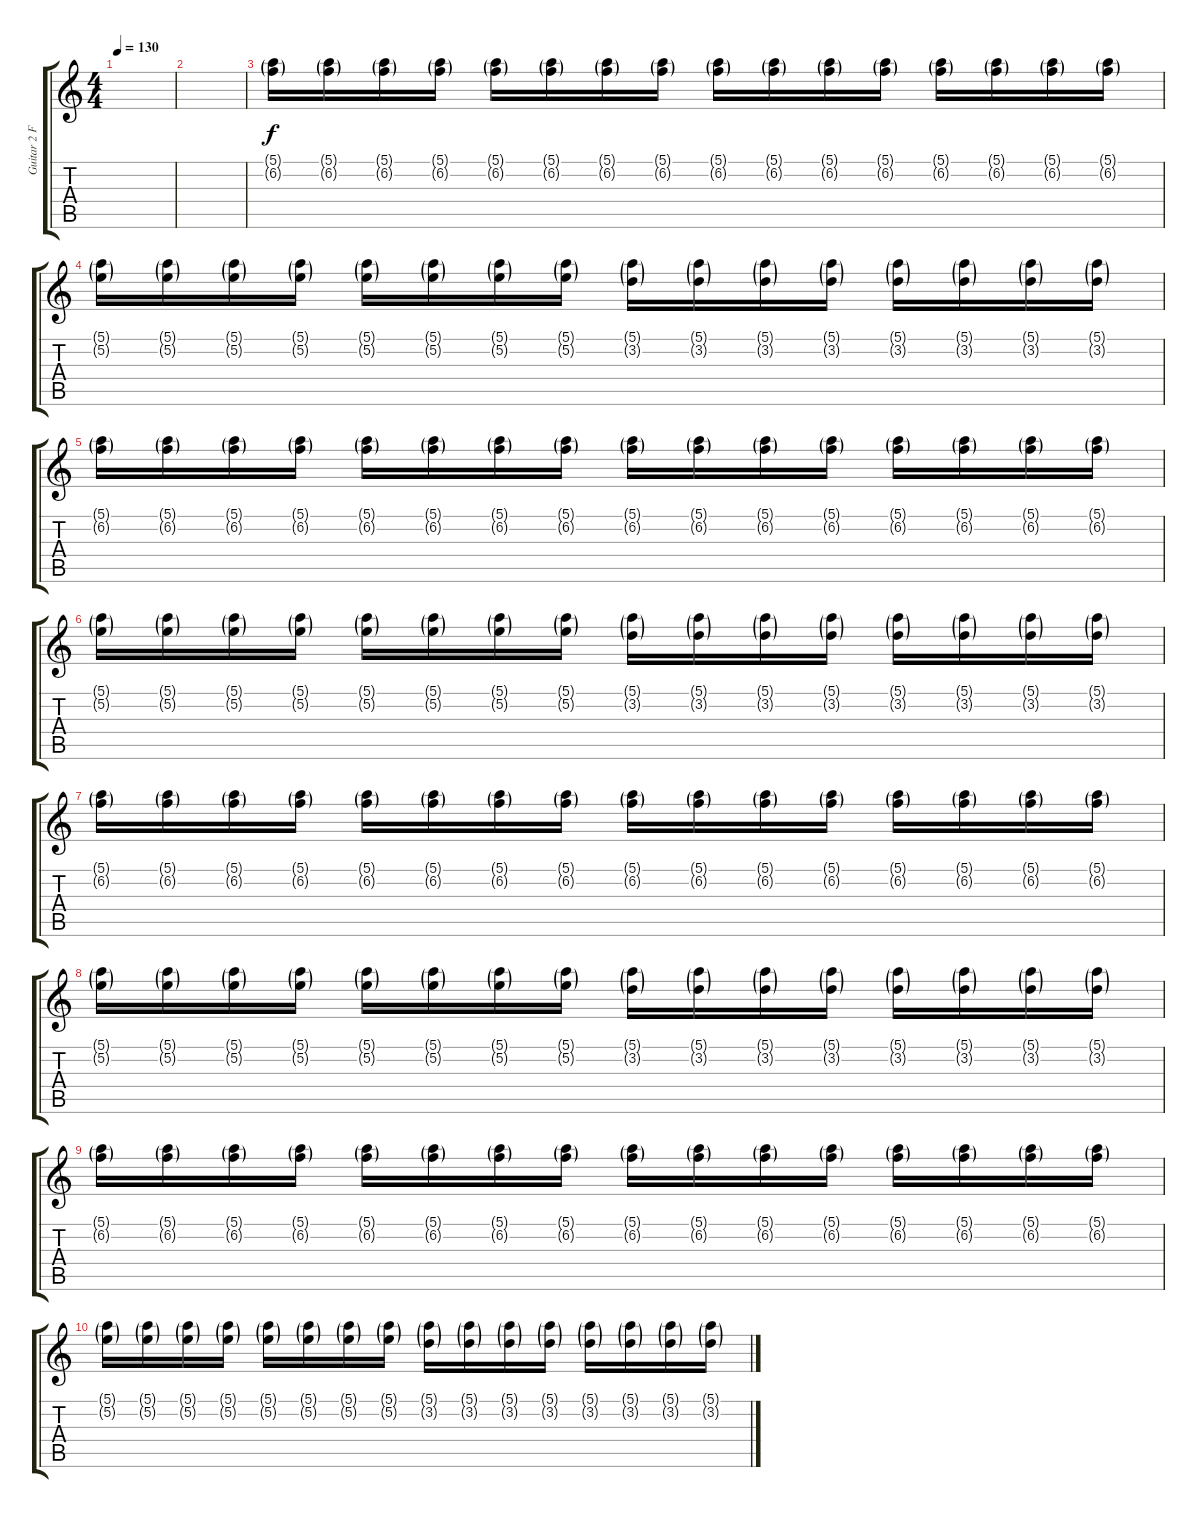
\track ("Guitar 2 FX" "Guitar 2 F") {instrument electricguitarclean}
\staff {score tabs}
\tuning (E4 B3 G3 D3 A2 E2) {hide}
\ts (4 4)
\tempo 130
\clef g2
\ks c
|
|
(5.1{g} 6.2{g}).16 (5.1{g} 6.2{g}).16 (5.1{g} 6.2{g}).16 (5.1{g} 6.2{g}).16 (5.1{g} 6.2{g}).16 (5.1{g} 6.2{g}).16 (5.1{g} 6.2{g}).16 (5.1{g} 6.2{g}).16 (5.1{g} 6.2{g}).16 (5.1{g} 6.2{g}).16 (5.1{g} 6.2{g}).16 (5.1{g} 6.2{g}).16 (5.1{g} 6.2{g}).16 (5.1{g} 6.2{g}).16 (5.1{g} 6.2{g}).16 (5.1{g} 6.2{g}).16 |
(5.1{g} 5.2{g}).16 (5.1{g} 5.2{g}).16 (5.1{g} 5.2{g}).16 (5.1{g} 5.2{g}).16 (5.1{g} 5.2{g}).16 (5.1{g} 5.2{g}).16 (5.1{g} 5.2{g}).16 (5.1{g} 5.2{g}).16 (5.1{g} 3.2{g}).16 (5.1{g} 3.2{g}).16 (5.1{g} 3.2{g}).16 (5.1{g} 3.2{g}).16 (5.1{g} 3.2{g}).16 (5.1{g} 3.2{g}).16 (5.1{g} 3.2{g}).16 (5.1{g} 3.2{g}).16 |
(5.1{g} 6.2{g}).16 (5.1{g} 6.2{g}).16 (5.1{g} 6.2{g}).16 (5.1{g} 6.2{g}).16 (5.1{g} 6.2{g}).16 (5.1{g} 6.2{g}).16 (5.1{g} 6.2{g}).16 (5.1{g} 6.2{g}).16 (5.1{g} 6.2{g}).16 (5.1{g} 6.2{g}).16 (5.1{g} 6.2{g}).16 (5.1{g} 6.2{g}).16 (5.1{g} 6.2{g}).16 (5.1{g} 6.2{g}).16 (5.1{g} 6.2{g}).16 (5.1{g} 6.2{g}).16 |
(5.1{g} 5.2{g}).16 (5.1{g} 5.2{g}).16 (5.1{g} 5.2{g}).16 (5.1{g} 5.2{g}).16 (5.1{g} 5.2{g}).16 (5.1{g} 5.2{g}).16 (5.1{g} 5.2{g}).16 (5.1{g} 5.2{g}).16 (5.1{g} 3.2{g}).16 (5.1{g} 3.2{g}).16 (5.1{g} 3.2{g}).16 (5.1{g} 3.2{g}).16 (5.1{g} 3.2{g}).16 (5.1{g} 3.2{g}).16 (5.1{g} 3.2{g}).16 (5.1{g} 3.2{g}).16 |
(5.1{g} 6.2{g}).16 (5.1{g} 6.2{g}).16 (5.1{g} 6.2{g}).16 (5.1{g} 6.2{g}).16 (5.1{g} 6.2{g}).16 (5.1{g} 6.2{g}).16 (5.1{g} 6.2{g}).16 (5.1{g} 6.2{g}).16 (5.1{g} 6.2{g}).16 (5.1{g} 6.2{g}).16 (5.1{g} 6.2{g}).16 (5.1{g} 6.2{g}).16 (5.1{g} 6.2{g}).16 (5.1{g} 6.2{g}).16 (5.1{g} 6.2{g}).16 (5.1{g} 6.2{g}).16 |
(5.1{g} 5.2{g}).16 (5.1{g} 5.2{g}).16 (5.1{g} 5.2{g}).16 (5.1{g} 5.2{g}).16 (5.1{g} 5.2{g}).16 (5.1{g} 5.2{g}).16 (5.1{g} 5.2{g}).16 (5.1{g} 5.2{g}).16 (5.1{g} 3.2{g}).16 (5.1{g} 3.2{g}).16 (5.1{g} 3.2{g}).16 (5.1{g} 3.2{g}).16 (5.1{g} 3.2{g}).16 (5.1{g} 3.2{g}).16 (5.1{g} 3.2{g}).16 (5.1{g} 3.2{g}).16 |
(5.1{g} 6.2{g}).16 (5.1{g} 6.2{g}).16 (5.1{g} 6.2{g}).16 (5.1{g} 6.2{g}).16 (5.1{g} 6.2{g}).16 (5.1{g} 6.2{g}).16 (5.1{g} 6.2{g}).16 (5.1{g} 6.2{g}).16 (5.1{g} 6.2{g}).16 (5.1{g} 6.2{g}).16 (5.1{g} 6.2{g}).16 (5.1{g} 6.2{g}).16 (5.1{g} 6.2{g}).16 (5.1{g} 6.2{g}).16 (5.1{g} 6.2{g}).16 (5.1{g} 6.2{g}).16 |
(5.1{g} 5.2{g}).16 (5.1{g} 5.2{g}).16 (5.1{g} 5.2{g}).16 (5.1{g} 5.2{g}).16 (5.1{g} 5.2{g}).16 (5.1{g} 5.2{g}).16 (5.1{g} 5.2{g}).16 (5.1{g} 5.2{g}).16 (5.1{g} 3.2{g}).16 (5.1{g} 3.2{g}).16 (5.1{g} 3.2{g}).16 (5.1{g} 3.2{g}).16 (5.1{g} 3.2{g}).16 (5.1{g} 3.2{g}).16 (5.1{g} 3.2{g}).16 (5.1{g} 3.2{g}).16
